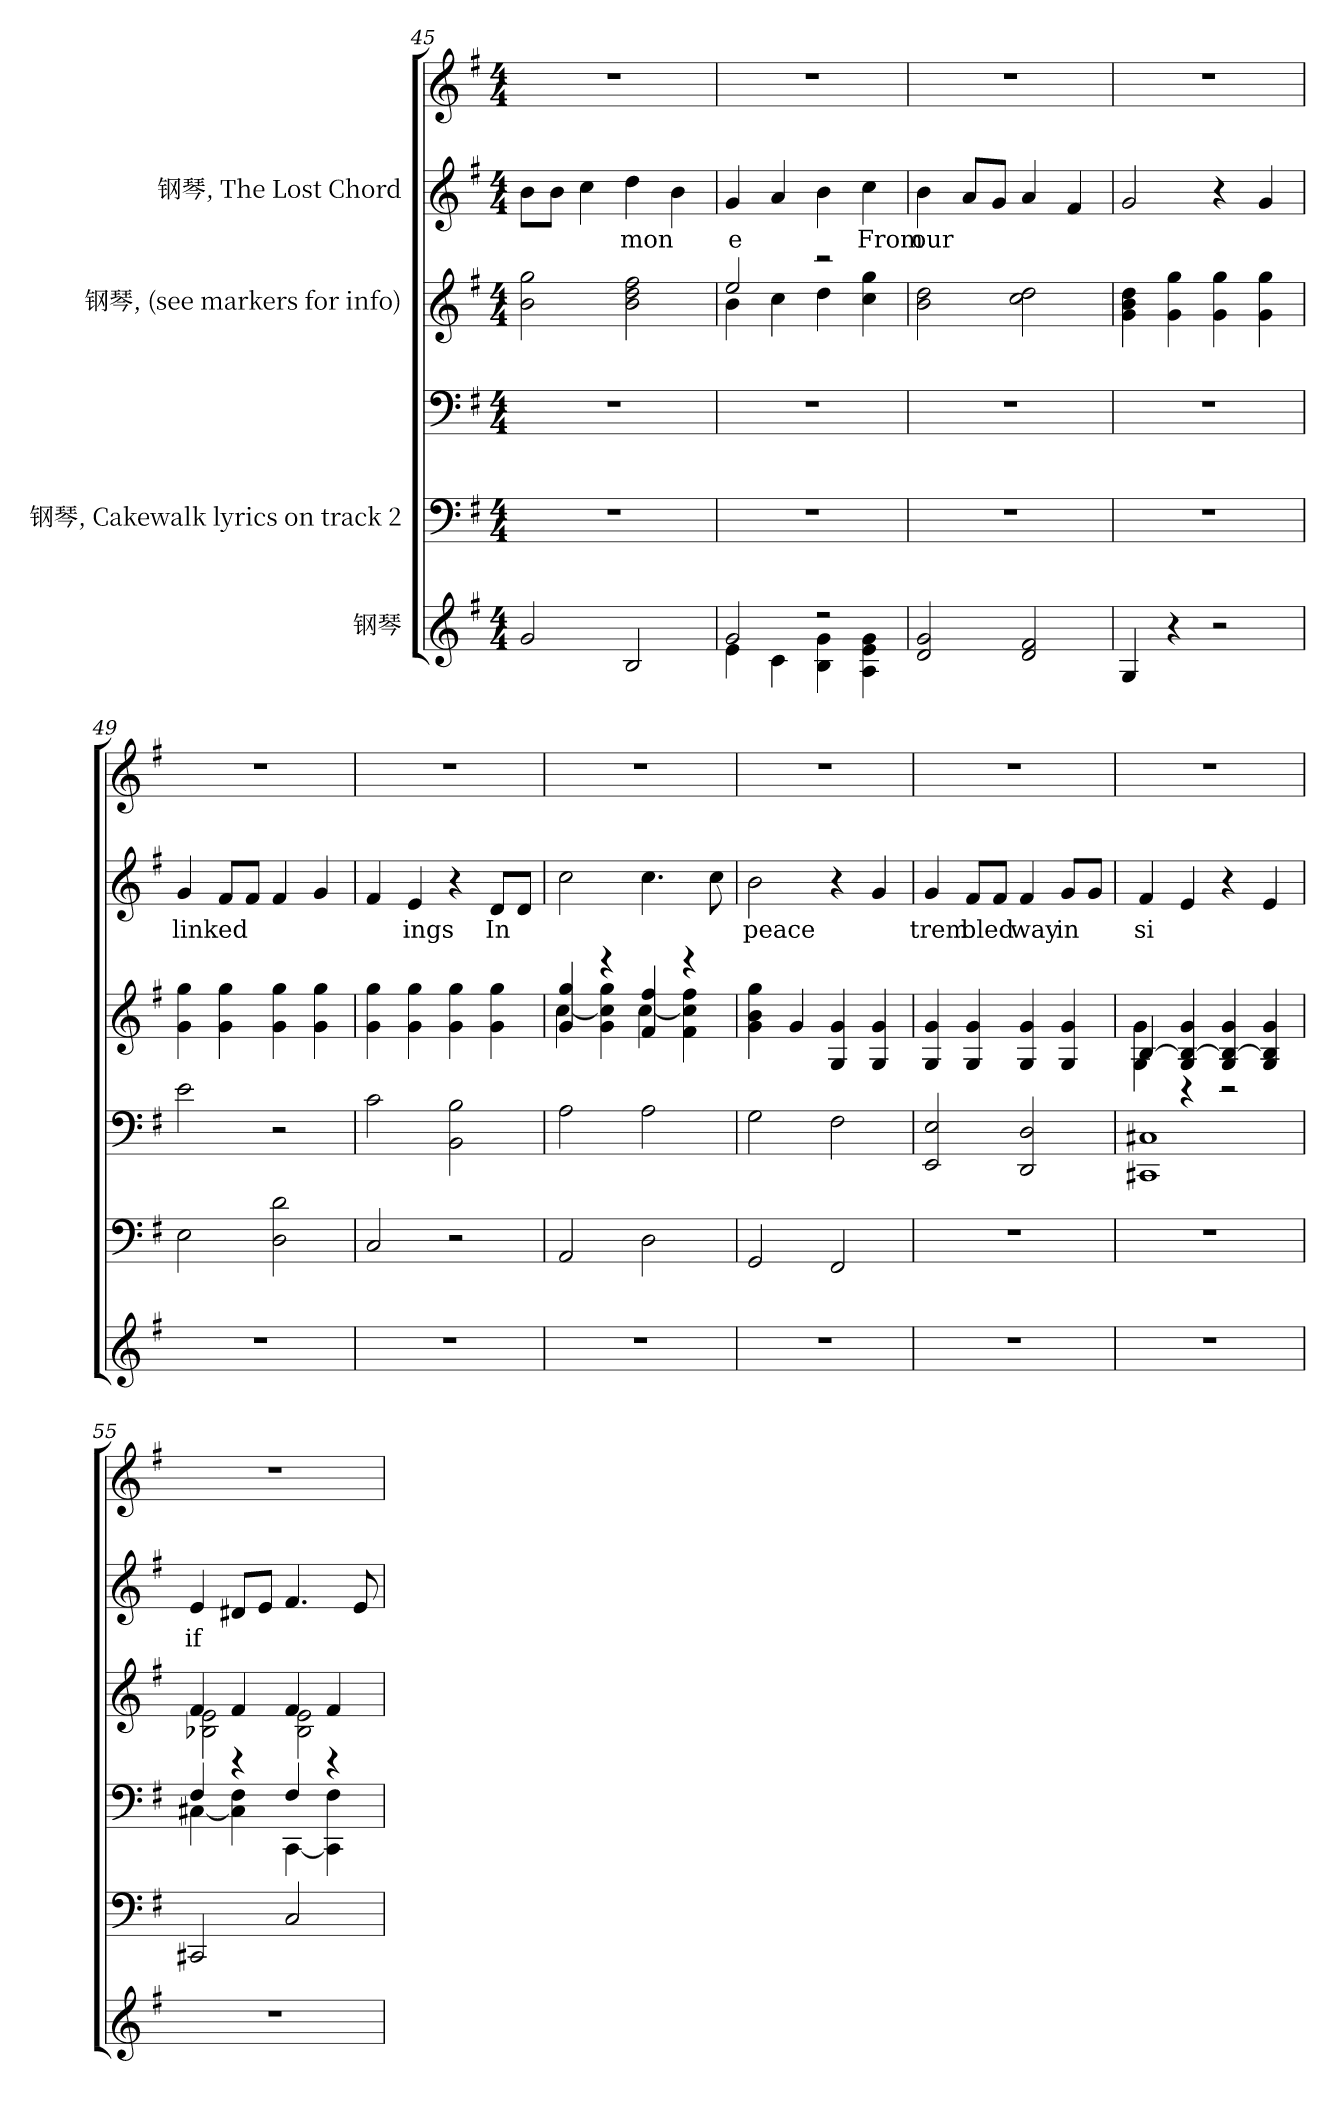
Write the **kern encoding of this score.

**kern	**kern	**kern	**kern	**kern	**text	**kern
*part4	*part3	*part3	*part2	*part1	*part1	*part1
*staff6	*staff5	*staff4	*staff3	*staff2	*staff2	*staff1
*I"钢琴	*I"钢琴, Cakewalk lyrics on track 2	*	*I"钢琴,    (see markers for info)	*I"钢琴, The Lost Chord	*	*
*clefG2	*clefF4	*clefF4	*clefG2	*clefG2	*	*clefG2
*k[f#]	*k[f#]	*k[f#]	*k[f#]	*k[f#]	*	*k[f#]
*M4/4	*M4/4	*M4/4	*M4/4	*M4/4	*	*M4/4
=45	=45	=45	=45	=45	=45	=45
2g/	1r	1r	2b\ 2gg\	8b\L	.	1r
.	.	.	.	8b\J	.	.
.	.	.	.	4cc\	.	.
2B/	.	.	2b\ 2dd\ 2ff#\	4dd\	mon	.
.	.	.	.	4b\	.	.
=46	=46	=46	=46	=46	=46	=46
*^	*	*	*^	*	*	*
2g/	4e\	1r	1r	2ee/	4b\	4g/	e	1r
.	4c\	.	.	.	4cc\	4a/	.	.
2r	4B\ 4g\	.	.	2r	4dd\	4b\	.	.
.	4A\ 4e\ 4g\	.	.	.	4cc\ 4gg\	4cc\	From	.
*v	*v	*	*	*v	*v	*	*	*
!!LO:PB:g=z
=47	=47	=47	=47	=47	=47	=47
2d/ 2g/	1r	1r	2b\ 2dd\	4b\	our	1r
.	.	.	.	8a/L	.	.
.	.	.	.	8g/J	.	.
2d/ 2f#/	.	.	2cc\ 2dd\	4a/	.	.
.	.	.	.	4f#/	.	.
=48	=48	=48	=48	=48	=48	=48
4G/	1r	1r	4g\ 4b\ 4dd\	2g/	.	1r
4r	.	.	4g\ 4gg\	.	.	.
2r	.	.	4g\ 4gg\	4r	.	.
.	.	.	4g\ 4gg\	4g/	.	.
=49	=49	=49	=49	=49	=49	=49
1r	2E\	2e\	4g\ 4gg\	4g/	linked	1r
.	.	.	4g\ 4gg\	8f#/L	.	.
.	.	.	.	8f#/J	.	.
.	2D\ 2d\	2r	4g\ 4gg\	4f#/	.	.
.	.	.	4g\ 4gg\	4g/	.	.
=50	=50	=50	=50	=50	=50	=50
1r	2C/	2c\	4g\ 4gg\	4f#/	.	1r
.	.	.	4g\ 4gg\	4e/	ings	.
.	2r	2BB\ 2B\	4g\ 4gg\	4r	.	.
.	.	.	4g\ 4gg\	8d/L	In	.
.	.	.	.	8d/J	.	.
=51	=51	=51	=51	=51	=51	=51
*	*	*	*^	*	*	*
1r	2AA/	2A\	4g/ 4gg/	[4cc\	2cc\	.	1r
.	.	.	4r	4g\ 4cc\] 4gg\	.	.	.
.	2D\	2A\	4f#/ 4ff#/	[4cc\	4.cc\	.	.
.	.	.	4r	4f#\ 4cc\] 4ff#\	.	.	.
.	.	.	.	.	8cc\	.	.
*	*	*	*v	*v	*	*	*
=52	=52	=52	=52	=52	=52	=52
1r	2GG/	2G\	4g\ 4b\ 4gg\	2b\	peace	1r
.	.	.	4g/	.	.	.
.	2FF#/	2F#\	4G/ 4g/	4r	.	.
.	.	.	4G/ 4g/	4g/	.	.
!!LO:LB:g=z
=53	=53	=53	=53	=53	=53	=53
1r	1r	2EE/ 2E/	4G/ 4g/	4g/	trem	1r
.	.	.	4G/ 4g/	8f#/L	bled	.
.	.	.	.	8f#/J	.	.
.	.	2DD/ 2D/	4G/ 4g/	4f#/	way	.
.	.	.	4G/ 4g/	8g/L	in	.
.	.	.	.	8g/J	.	.
=54	=54	=54	=54	=54	=54	=54
*	*	*	*^	*	*	*
1r	1r	1CC#X 1C#X	[4B/	4G\ 4g\	4f#/	si	1r
.	.	.	4G/ 4B/_ 4g/	4r	4e/	.	.
.	.	.	4G/ 4B/_ 4g/	2r	4r	.	.
.	.	.	4G/ 4B/] 4g/	.	4e/	.	.
=55	=55	=55	=55	=55	=55	=55	=55
*	*	*^	*	*	*	*	*
1r	2CC#X/	4F#/	[4C#X\	4f#/	2B-X\ 2e\	4e/	if	1r
.	.	4r	4C#\] 4F#\	4f#/	.	8d#X/L	.	.
.	.	.	.	.	.	8e/J	.	.
.	2C/	4F#/	[4CC\	4f#/	2B-\ 2e\	4.f#/	.	.
.	.	4r	4CC\] 4F#\	4f#/	.	.	.	.
.	.	.	.	.	.	8e/	.	.
*	*	*v	*v	*	*	*	*	*
*	*	*	*v	*v	*	*	*
=	=	=	=	=	=	=
*-	*-	*-	*-	*-	*-	*-
